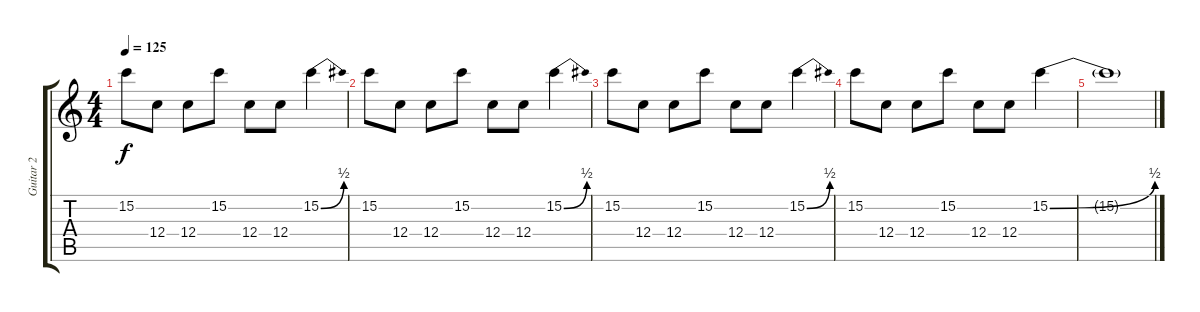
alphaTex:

\track ("Guitar 2" "Guitar 2") {instrument distortionguitar}
\staff {score tabs}
\tuning (D4 A3 F3 C3 G2 C2) {hide}
\ts (4 4)
\tempo 125
\clef g2
\ks c
15.2.8{dy f} 12.4.8 12.4.8 15.2.8 12.4.8 12.4.8 15.2{be (bend 0 0 60 2)}.4 |
15.2.8 12.4.8 12.4.8 15.2.8 12.4.8 12.4.8 15.2{be (bend 0 0 60 2)}.4 |
15.2.8 12.4.8 12.4.8 15.2.8 12.4.8 12.4.8 15.2{be (bend 0 0 60 2)}.4 |
15.2.8 12.4.8 12.4.8 15.2.8 12.4.8 12.4.8 15.2{be (bend 0 0 60 2)}.4 |
15.2{t}.1
